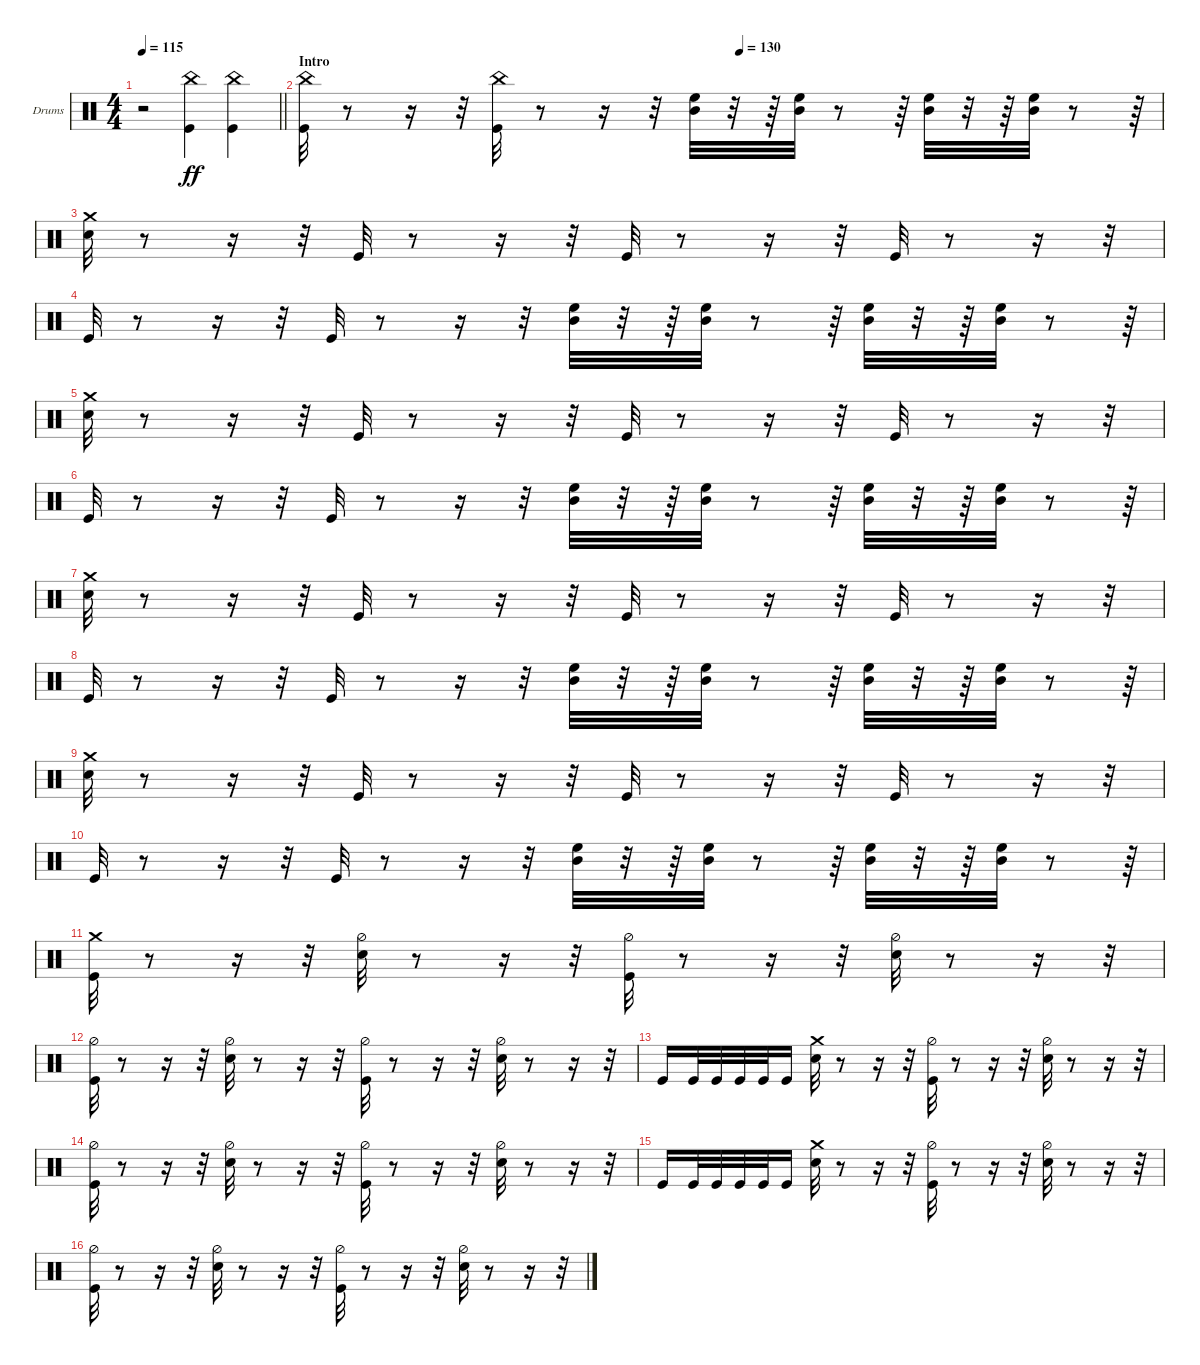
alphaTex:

\bracketExtendMode groupsimilarinstruments
\firstSystemTrackNameOrientation horizontal
\otherSystemsTrackNameOrientation horizontal
\track ("Drumkit" "Drums") {instrument percussion}
\staff {score}
\articulation defaults
\ts (4 4)
\beaming (8 2 2 2 2)
\tempo 115
\clef neutral
\barLineRight lightlight
\ks c
r.2{dy ff} ("Kick (hit)" "China (hit)").4 ("Kick (hit)" "China (hit)").4 |
\section ("" "Intro")
\tempo (130 0.50625)
("Kick (hit)" "China (hit)").32 r.8 r.16 r.32 ("Kick (hit)" "China (hit)").32 r.8 r.16 r.32 ("High Floor Tom (hit)" "Mid Tom (hit)").32 r.32 r.64 ("High Floor Tom (hit)" "Mid Tom (hit)").32 r.8 r.64 ("High Floor Tom (hit)" "Mid Tom (hit)").32 r.32 r.64 ("High Floor Tom (hit)" "Mid Tom (hit)").32 r.8 r.64 |
("Snare (hit) 2" "Crash medium (hit)").32 r.8 r.16 r.32 "Kick (hit)".32 r.8 r.16 r.32 "Kick (hit)".32 r.8 r.16 r.32 "Kick (hit)".32 r.8 r.16 r.32 |
"Kick (hit)".32 r.8 r.16 r.32 "Kick (hit)".32 r.8 r.16 r.32 ("High Floor Tom (hit)" "Mid Tom (hit)").32 r.32 r.64 ("High Floor Tom (hit)" "Mid Tom (hit)").32 r.8 r.64 ("High Floor Tom (hit)" "Mid Tom (hit)").32 r.32 r.64 ("High Floor Tom (hit)" "Mid Tom (hit)").32 r.8 r.64 |
("Snare (hit) 2" "Crash medium (hit)").32 r.8 r.16 r.32 "Kick (hit)".32 r.8 r.16 r.32 "Kick (hit)".32 r.8 r.16 r.32 "Kick (hit)".32 r.8 r.16 r.32 |
"Kick (hit)".32 r.8 r.16 r.32 "Kick (hit)".32 r.8 r.16 r.32 ("High Floor Tom (hit)" "Mid Tom (hit)").32 r.32 r.64 ("High Floor Tom (hit)" "Mid Tom (hit)").32 r.8 r.64 ("High Floor Tom (hit)" "Mid Tom (hit)").32 r.32 r.64 ("High Floor Tom (hit)" "Mid Tom (hit)").32 r.8 r.64 |
("Snare (hit) 2" "Crash medium (hit)").32 r.8 r.16 r.32 "Kick (hit)".32 r.8 r.16 r.32 "Kick (hit)".32 r.8 r.16 r.32 "Kick (hit)".32 r.8 r.16 r.32 |
"Kick (hit)".32 r.8 r.16 r.32 "Kick (hit)".32 r.8 r.16 r.32 ("High Floor Tom (hit)" "Mid Tom (hit)").32 r.32 r.64 ("High Floor Tom (hit)" "Mid Tom (hit)").32 r.8 r.64 ("High Floor Tom (hit)" "Mid Tom (hit)").32 r.32 r.64 ("High Floor Tom (hit)" "Mid Tom (hit)").32 r.8 r.64 |
("Snare (hit) 2" "Crash medium (hit)").32 r.8 r.16 r.32 "Kick (hit)".32 r.8 r.16 r.32 "Kick (hit)".32 r.8 r.16 r.32 "Kick (hit)".32 r.8 r.16 r.32 |
"Kick (hit)".32 r.8 r.16 r.32 "Kick (hit)".32 r.8 r.16 r.32 ("High Floor Tom (hit)" "Mid Tom (hit)").32 r.32 r.64 ("High Floor Tom (hit)" "Mid Tom (hit)").32 r.8 r.64 ("High Floor Tom (hit)" "Mid Tom (hit)").32 r.32 r.64 ("High Floor Tom (hit)" "Mid Tom (hit)").32 r.8 r.64 |
("Kick (hit)" "Crash medium (hit)").32 r.8 r.16 r.32 ("Hi-Hat (half)" "Snare (hit) 2").32 r.8 r.16 r.32 ("Kick (hit)" "Hi-Hat (half)").32 r.8 r.16 r.32 ("Snare (hit) 2" "Hi-Hat (half)").32 r.8 r.16 r.32 |
("Kick (hit)" "Hi-Hat (half)").32 r.8 r.16 r.32 ("Snare (hit) 2" "Hi-Hat (half)").32 r.8 r.16 r.32 ("Kick (hit)" "Hi-Hat (half)").32 r.8 r.16 r.32 ("Snare (hit) 2" "Hi-Hat (half)").32 r.8 r.16 r.32 |
"Kick (hit)".16 "Kick (hit)".32 "Kick (hit)".32 "Kick (hit)".32 "Kick (hit)".32 "Kick (hit)".16 ("Snare (hit) 2" "Crash medium (hit)").32 r.8 r.16 r.32 ("Kick (hit)" "Hi-Hat (half)").32 r.8 r.16 r.32 ("Snare (hit) 2" "Hi-Hat (half)").32 r.8 r.16 r.32 |
("Kick (hit)" "Hi-Hat (half)").32 r.8 r.16 r.32 ("Snare (hit) 2" "Hi-Hat (half)").32 r.8 r.16 r.32 ("Kick (hit)" "Hi-Hat (half)").32 r.8 r.16 r.32 ("Snare (hit) 2" "Hi-Hat (half)").32 r.8 r.16 r.32 |
"Kick (hit)".16 "Kick (hit)".32 "Kick (hit)".32 "Kick (hit)".32 "Kick (hit)".32 "Kick (hit)".16 ("Snare (hit) 2" "Crash medium (hit)").32 r.8 r.16 r.32 ("Kick (hit)" "Hi-Hat (half)").32 r.8 r.16 r.32 ("Snare (hit) 2" "Hi-Hat (half)").32 r.8 r.16 r.32 |
("Kick (hit)" "Hi-Hat (half)").32 r.8 r.16 r.32 ("Snare (hit) 2" "Hi-Hat (half)").32 r.8 r.16 r.32 ("Kick (hit)" "Hi-Hat (half)").32 r.8 r.16 r.32 ("Snare (hit) 2" "Hi-Hat (half)").32 r.8 r.16 r.32
